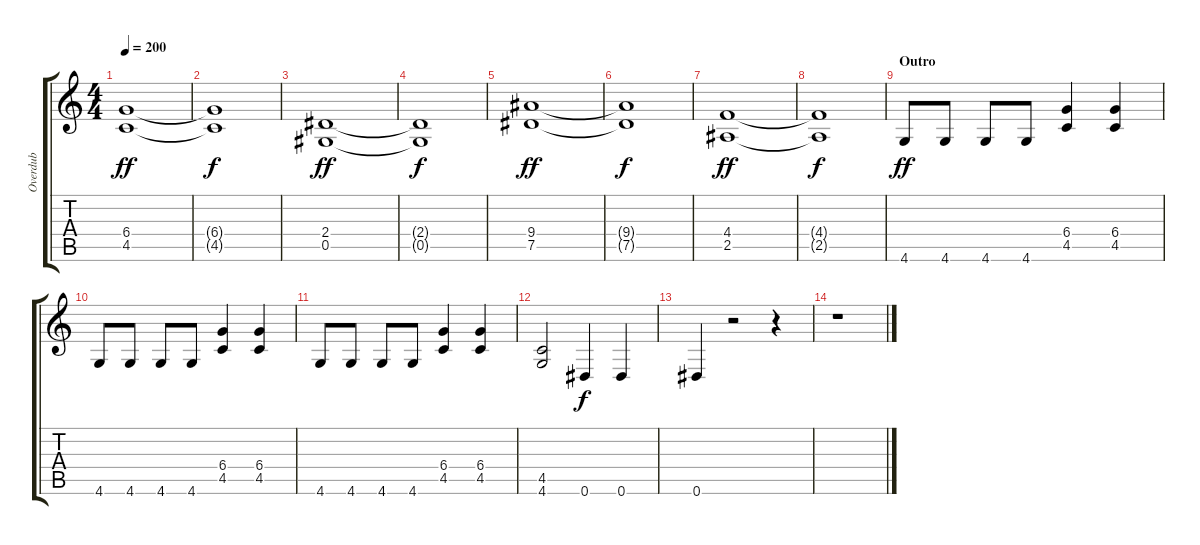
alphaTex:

\track ("Overdub" "Overdub") {instrument overdrivenguitar}
\staff {score tabs}
\tuning (Eb4 Bb3 Gb3 Db3 Ab2 Eb2) {hide}
\ts (4 4)
\tempo 200
\clef g2
\ks c
(6.4 4.5).1{dy ff} |
(6.4{t} 4.5{t}).1{dy f} |
(2.4 0.5).1{dy ff} |
(2.4{t} 0.5{t}).1{dy f} |
(9.4 7.5).1{dy ff} |
(9.4{t} 7.5{t}).1{dy f} |
(4.4 2.5).1{dy ff} |
(4.4{t} 2.5{t}).1{dy f} |
\section ("" "Outro")
4.6.8{dy ff} 4.6.8 4.6.8 4.6.8 (6.4 4.5).4 (6.4 4.5).4 |
4.6.8 4.6.8 4.6.8 4.6.8 (6.4 4.5).4 (6.4 4.5).4 |
4.6.8 4.6.8 4.6.8 4.6.8 (6.4 4.5).4 (6.4 4.5).4 |
(4.5 4.6).2 0.6.4{dy f} 0.6.4 |
0.6.4 r.2 r.4 |
r.1
